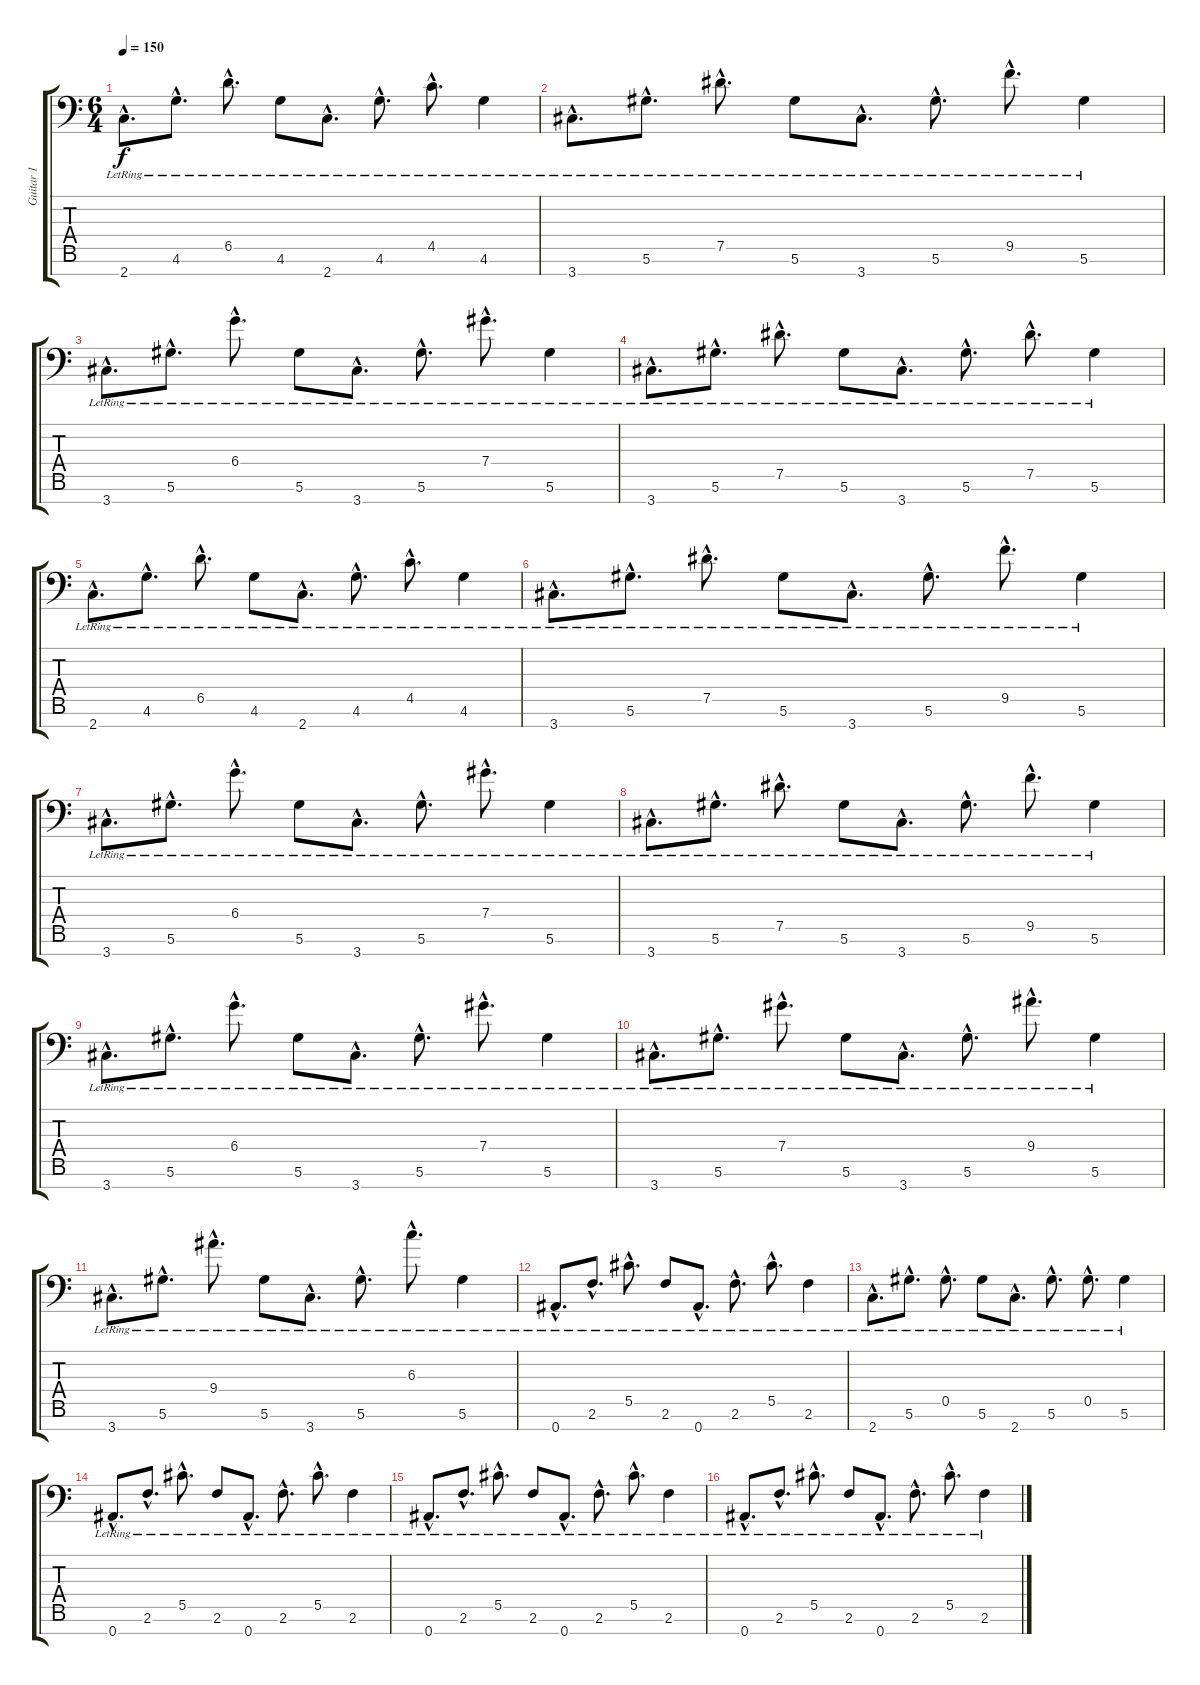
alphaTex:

\track ("Guitar 1" "Guitar 1") {instrument distortionguitar}
\staff {score tabs}
\tuning (Eb4 Bb3 Gb3 Db3 Ab2 Eb2 Bb1) {hide}
\ts (6 4)
\tempo 150
\clef f4
\ks c
2.7{hac lr}.8{d dy f} 4.6{hac lr}.8{d} 6.5{hac lr}.8{d} 4.6{lr}.8 2.7{hac lr}.8{d} 4.6{hac lr}.8{d} 4.5{hac lr}.8{d} 4.6{lr}.4 |
3.7{hac lr}.8{d} 5.6{hac lr}.8{d} 7.5{hac lr}.8{d} 5.6{lr}.8 3.7{hac lr}.8{d} 5.6{hac lr}.8{d} 9.5{hac lr}.8{d} 5.6{lr}.4 |
3.7{hac lr}.8{d} 5.6{hac lr}.8{d} 6.4{hac lr}.8{d} 5.6{lr}.8 3.7{hac lr}.8{d} 5.6{hac lr}.8{d} 7.4{hac lr}.8{d} 5.6{lr}.4 |
3.7{hac lr}.8{d} 5.6{hac lr}.8{d} 7.5{hac lr}.8{d} 5.6{lr}.8 3.7{hac lr}.8{d} 5.6{hac lr}.8{d} 7.5{hac lr}.8{d} 5.6{lr}.4 |
2.7{hac lr}.8{d} 4.6{hac lr}.8{d} 6.5{hac lr}.8{d} 4.6{lr}.8 2.7{hac lr}.8{d} 4.6{hac lr}.8{d} 4.5{hac lr}.8{d} 4.6{lr}.4 |
3.7{hac lr}.8{d} 5.6{hac lr}.8{d} 7.5{hac lr}.8{d} 5.6{lr}.8 3.7{hac lr}.8{d} 5.6{hac lr}.8{d} 9.5{hac lr}.8{d} 5.6{lr}.4 |
3.7{hac lr}.8{d} 5.6{hac lr}.8{d} 6.4{hac lr}.8{d} 5.6{lr}.8 3.7{hac lr}.8{d} 5.6{hac lr}.8{d} 7.4{hac lr}.8{d} 5.6{lr}.4 |
3.7{hac lr}.8{d} 5.6{hac lr}.8{d} 7.5{hac lr}.8{d} 5.6{lr}.8 3.7{hac lr}.8{d} 5.6{hac lr}.8{d} 9.5{hac lr}.8{d} 5.6{lr}.4 |
3.7{hac lr}.8{d} 5.6{hac lr}.8{d} 6.4{hac lr}.8{d} 5.6{lr}.8 3.7{hac lr}.8{d} 5.6{hac lr}.8{d} 7.4{hac lr}.8{d} 5.6{lr}.4 |
3.7{hac lr}.8{d} 5.6{hac lr}.8{d} 7.4{hac lr}.8{d} 5.6{lr}.8 3.7{hac lr}.8{d} 5.6{hac lr}.8{d} 9.4{hac lr}.8{d} 5.6{lr}.4 |
3.7{hac lr}.8{d} 5.6{hac lr}.8{d} 9.4{hac lr}.8{d} 5.6{lr}.8 3.7{hac lr}.8{d} 5.6{hac lr}.8{d} 6.3{hac lr}.8{d} 5.6{lr}.4 |
0.7{hac lr}.8{d} 2.6{hac lr}.8{d} 5.5{hac lr}.8{d} 2.6{lr}.8 0.7{hac lr}.8{d} 2.6{hac lr}.8{d} 5.5{hac lr}.8{d} 2.6{lr}.4 |
2.7{hac lr}.8{d} 5.6{hac lr}.8{d} 0.5{hac lr}.8{d} 5.6{lr}.8 2.7{hac lr}.8{d} 5.6{hac lr}.8{d} 0.5{hac lr}.8{d} 5.6{lr}.4 |
0.7{hac lr}.8{d} 2.6{hac lr}.8{d} 5.5{hac lr}.8{d} 2.6{lr}.8 0.7{hac lr}.8{d} 2.6{hac lr}.8{d} 5.5{hac lr}.8{d} 2.6{lr}.4 |
0.7{hac lr}.8{d} 2.6{hac lr}.8{d} 5.5{hac lr}.8{d} 2.6{lr}.8 0.7{hac lr}.8{d} 2.6{hac lr}.8{d} 5.5{hac lr}.8{d} 2.6{lr}.4 |
0.7{hac lr}.8{d} 2.6{hac lr}.8{d} 5.5{hac lr}.8{d} 2.6{lr}.8 0.7{hac lr}.8{d} 2.6{hac lr}.8{d} 5.5{hac lr}.8{d} 2.6{lr}.4
